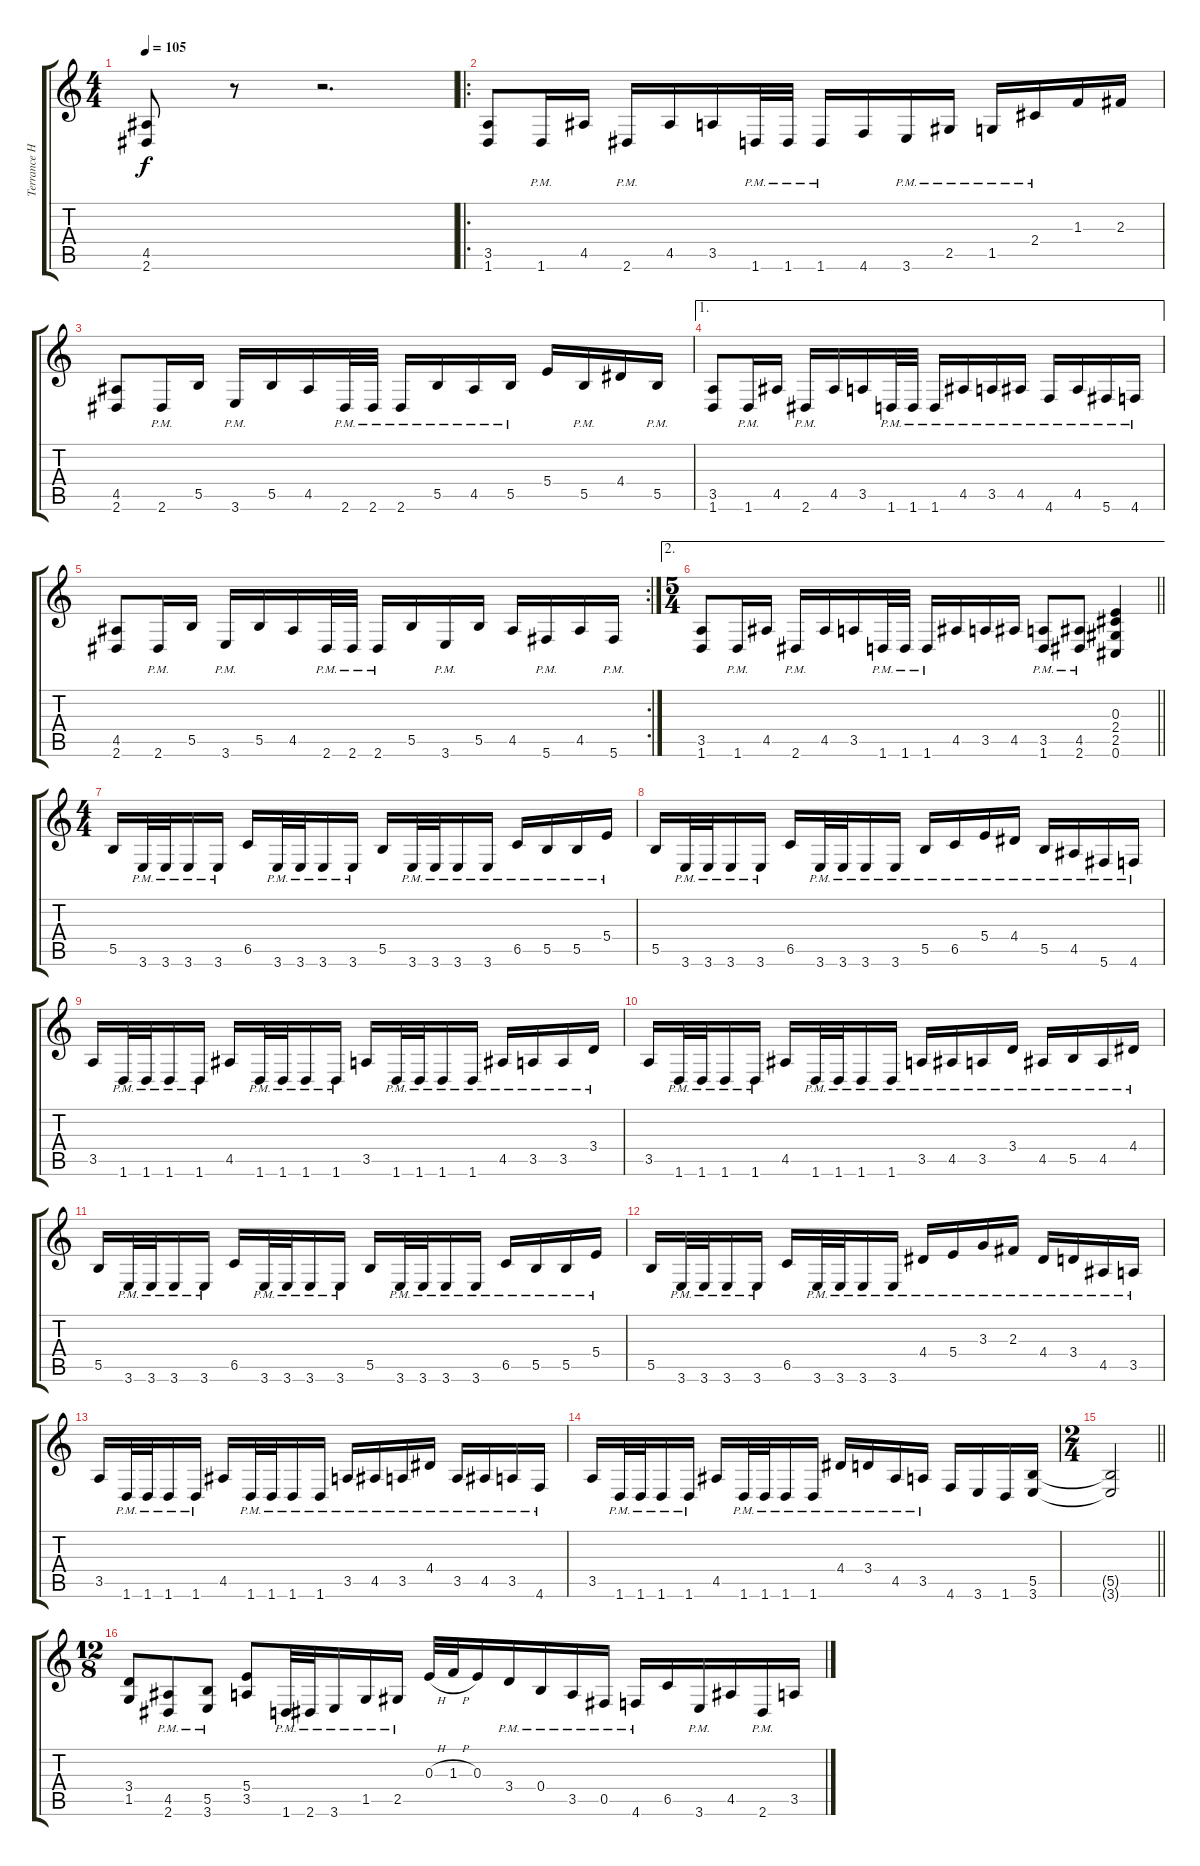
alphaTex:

\track ("Terrance Hobbs" "Terrance H") {instrument overdrivenguitar}
\staff {score tabs}
\tuning (Db4 Ab3 E3 B2 Gb2 Db2) {hide}
\ts (4 4)
\tempo 105
\clef g2
\ks c
(4.5 2.6).8{dy f volume 14} r.8 r.2{d} |
\ro
(3.5 1.6).8 1.6{pm}.16 4.5.16 2.6{pm}.16 4.5.16 3.5.16 1.6{pm}.32 1.6{pm}.32 1.6{pm}.16 4.6.16 3.6{pm}.16 2.5{pm}.16 1.5{pm}.16 2.4{pm}.16 1.3.16 2.3.16 |
(4.5 2.6).8 2.6{pm}.16 5.5.16 3.6{pm}.16 5.5.16 4.5.16 2.6{pm}.32 2.6{pm}.32 2.6{pm}.16 5.5{pm}.16 4.5{pm}.16 5.5{pm}.16 5.4.16 5.5{pm}.16 4.4.16 5.5{pm}.16 |
\ae 1
(3.5 1.6).8 1.6{pm}.16 4.5.16 2.6{pm}.16 4.5.16 3.5.16 1.6{pm}.32 1.6{pm}.32 1.6{pm}.16 4.5{pm}.16 3.5{pm}.16 4.5{pm}.16 4.6{pm}.16 4.5{pm}.16 5.6{pm}.16 4.6{pm}.16 |
\rc 2
(4.5 2.6).8 2.6{pm}.16 5.5.16 3.6{pm}.16 5.5.16 4.5.16 2.6{pm}.32 2.6{pm}.32 2.6{pm}.16 5.5.16 3.6{pm}.16 5.5.16 4.5.16 5.6{pm}.16 4.5.16 5.6{pm}.16 |
\ae 2
\ts (5 4)
\barLineRight lightlight
(3.5 1.6).8 1.6{pm}.16 4.5.16 2.6{pm}.16 4.5.16 3.5.16 1.6{pm}.32 1.6{pm}.32 1.6{pm}.16 4.5.16 3.5.16 4.5.16 (3.5{pm} 1.6{pm}).8 (4.5{pm} 2.6{pm}).8 (0.3 2.4 2.5 0.6).4 |
\ts (4 4)
5.5.16 3.6{pm}.32 3.6{pm}.32 3.6{pm}.16 3.6{pm}.16 6.5.16 3.6{pm}.32 3.6{pm}.32 3.6{pm}.16 3.6{pm}.16 5.5.16 3.6{pm}.32 3.6{pm}.32 3.6{pm}.16 3.6{pm}.16 6.5{pm}.16 5.5{pm}.16 5.5{pm}.16 5.4{pm}.16 |
5.5.16 3.6{pm}.32 3.6{pm}.32 3.6{pm}.16 3.6{pm}.16 6.5.16 3.6{pm}.32 3.6{pm}.32 3.6{pm}.16 3.6{pm}.16 5.5{pm}.16 6.5{pm}.16 5.4{pm}.16 4.4{pm}.16 5.5{pm}.16 4.5{pm}.16 5.6{pm}.16 4.6{pm}.16 |
3.5.16 1.6{pm}.32 1.6{pm}.32 1.6{pm}.16 1.6{pm}.16 4.5.16 1.6{pm}.32 1.6{pm}.32 1.6{pm}.16 1.6{pm}.16 3.5.16 1.6{pm}.32 1.6{pm}.32 1.6{pm}.16 1.6{pm}.16 4.5{pm}.16 3.5{pm}.16 3.5{pm}.16 3.4{pm}.16 |
3.5.16 1.6{pm}.32 1.6{pm}.32 1.6{pm}.16 1.6{pm}.16 4.5.16 1.6{pm}.32 1.6{pm}.32 1.6{pm}.16 1.6{pm}.16 3.5{pm}.16 4.5{pm}.16 3.5{pm}.16 3.4{pm}.16 4.5{pm}.16 5.5{pm}.16 4.5{pm}.16 4.4{pm}.16 |
5.5.16 3.6{pm}.32 3.6{pm}.32 3.6{pm}.16 3.6{pm}.16 6.5.16 3.6{pm}.32 3.6{pm}.32 3.6{pm}.16 3.6{pm}.16 5.5.16 3.6{pm}.32 3.6{pm}.32 3.6{pm}.16 3.6{pm}.16 6.5{pm}.16 5.5{pm}.16 5.5{pm}.16 5.4{pm}.16 |
5.5.16 3.6{pm}.32 3.6{pm}.32 3.6{pm}.16 3.6{pm}.16 6.5.16 3.6{pm}.32 3.6{pm}.32 3.6{pm}.16 3.6{pm}.16 4.4{pm}.16 5.4{pm}.16 3.3{pm}.16 2.3{pm}.16 4.4{pm}.16 3.4{pm}.16 4.5{pm}.16 3.5{pm}.16 |
3.5.16 1.6{pm}.32 1.6{pm}.32 1.6{pm}.16 1.6{pm}.16 4.5.16 1.6{pm}.32 1.6{pm}.32 1.6{pm}.16 1.6{pm}.16 3.5{pm}.16 4.5{pm}.16 3.5{pm}.16 4.4{pm}.16 3.5{pm}.16 4.5{pm}.16 3.5{pm}.16 4.6{pm}.16 |
3.5.16 1.6{pm}.32 1.6{pm}.32 1.6{pm}.16 1.6{pm}.16 4.5.16 1.6{pm}.32 1.6{pm}.32 1.6{pm}.16 1.6{pm}.16 4.4{pm}.16 3.4{pm}.16 4.5{pm}.16 3.5{pm}.16 4.6.16 3.6.16 1.6.16 (5.5 3.6).16 |
\ts (2 4)
\barLineRight lightlight
(5.5{t} 3.6{t}).2 |
\ts (12 8)
(3.4 1.5).8 (4.5{pm} 2.6{pm}).8 (5.5{pm} 3.6{pm}).8 (5.4 3.5).8 1.6{pm}.32 2.6{pm}.32 3.6{pm}.16 1.5{pm}.16 2.5{pm}.16 0.3{h}.32 1.3{h}.32 0.3.16 3.4{pm}.16 0.4{pm}.16 3.5{pm}.16 0.5{pm}.16 4.6{pm}.16 6.5.16 3.6{pm}.16 4.5.16 2.6{pm}.16 3.5.16
